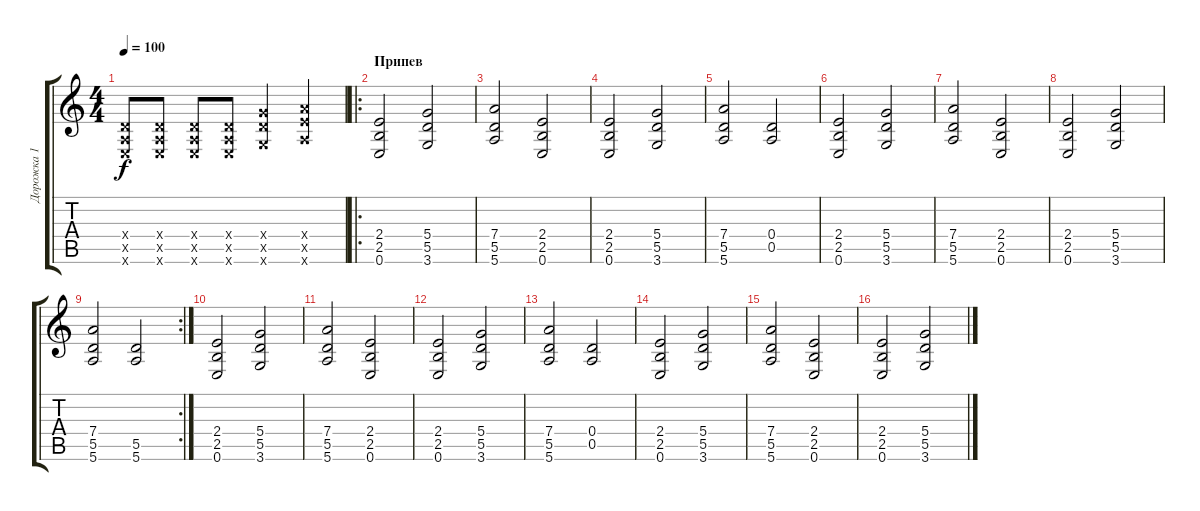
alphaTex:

\track ("Дорожка 1" "Дорожка 1") {instrument overdrivenguitar}
\staff {score tabs}
\tuning (E4 B3 G3 D3 A2 E2) {hide}
\ts (4 4)
\section ("" "")
\tempo 100
\clef g2
\ks c
(0.4{x} 0.5{x} 0.6{x}).8{dy f} (0.4{x} 0.5{x} 0.6{x}).8 (0.4{x} 0.5{x} 0.6{x}).8 (0.4{x} 0.5{x} 0.6{x}).8 (5.4{x} 5.5{x} 3.6{x}).4 (7.4{x} 7.5{x} 5.6{x}).4 |
\ro
\section ("" "Припев")
(2.4 2.5 0.6).2 (5.4 5.5 3.6).2 |
(7.4 5.5 5.6).2 (2.4 2.5 0.6).2 |
(2.4 2.5 0.6).2 (5.4 5.5 3.6).2 |
(7.4 5.5 5.6).2 (0.4 0.5).2 |
(2.4 2.5 0.6).2 (5.4 5.5 3.6).2 |
(7.4 5.5 5.6).2 (2.4 2.5 0.6).2 |
(2.4 2.5 0.6).2 (5.4 5.5 3.6).2 |
\rc 2
(7.4 5.5 5.6).2 (5.5 5.6).2 |
(2.4 2.5 0.6).2 (5.4 5.5 3.6).2 |
(7.4 5.5 5.6).2 (2.4 2.5 0.6).2 |
(2.4 2.5 0.6).2 (5.4 5.5 3.6).2 |
(7.4 5.5 5.6).2 (0.4 0.5).2 |
(2.4 2.5 0.6).2 (5.4 5.5 3.6).2 |
(7.4 5.5 5.6).2 (2.4 2.5 0.6).2 |
(2.4 2.5 0.6).2 (5.4 5.5 3.6).2
